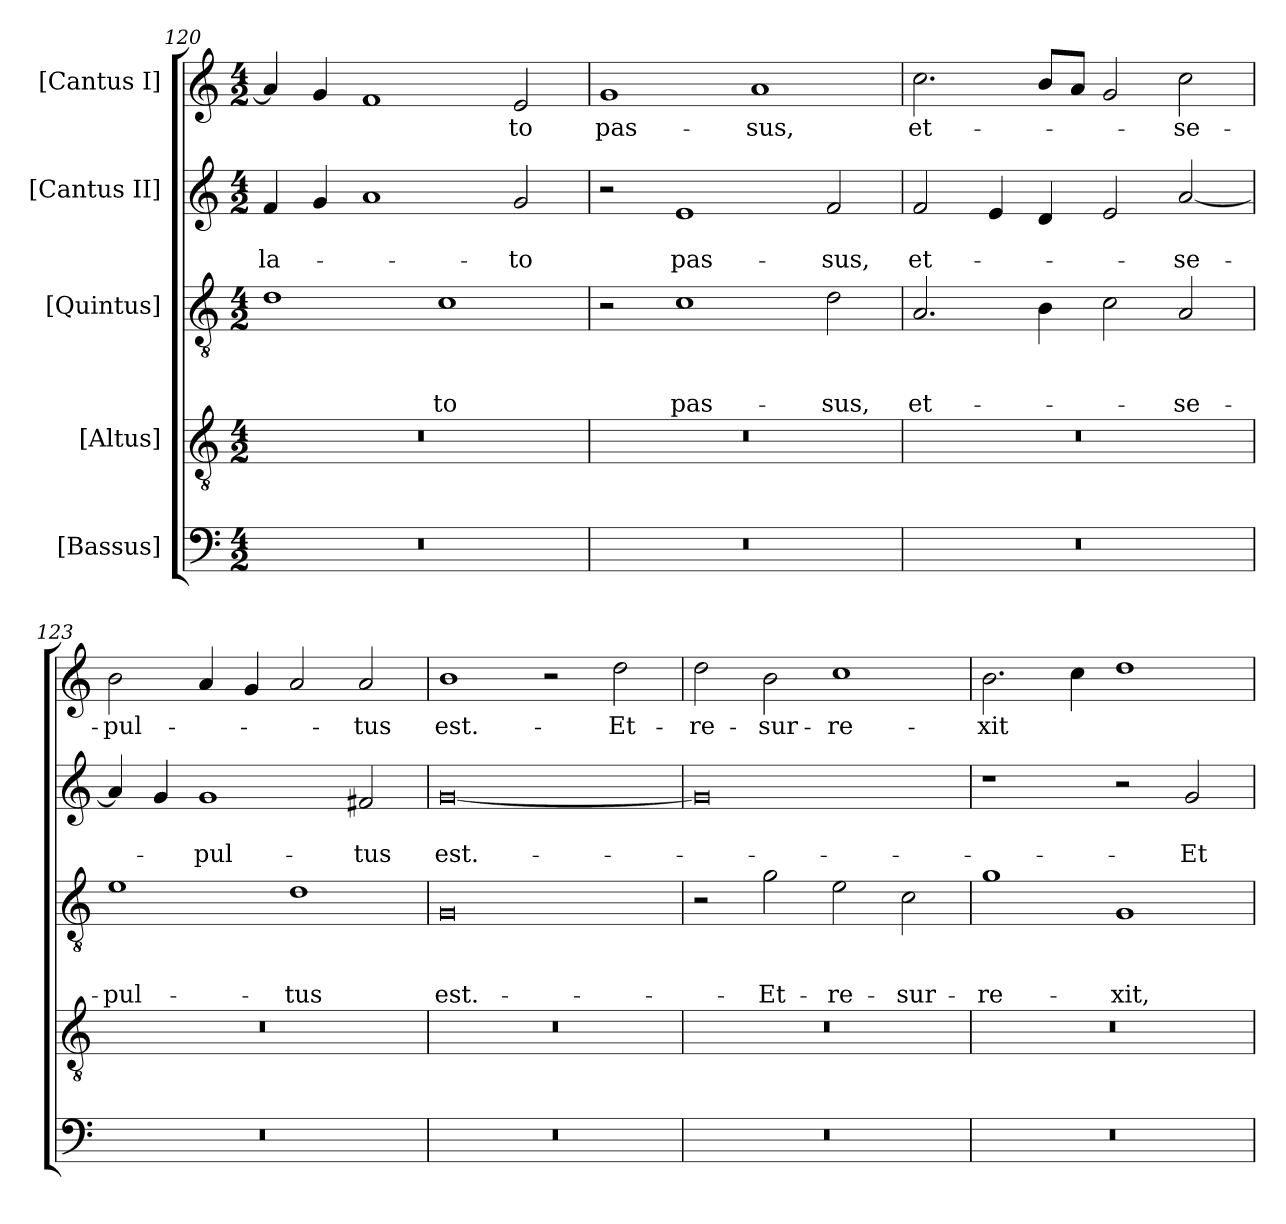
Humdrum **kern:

**kern	**kern	**kern	**text	**text	**text	**kern	**text	**text	**kern	**text
*part5	*part4	*part3	*part3	*part3	*part3	*part2	*part2	*part2	*part1	*part1
*staff5	*staff4	*staff3	*staff3	*staff3	*staff3	*staff2	*staff2	*staff2	*staff1	*staff1
*I"[Bassus]	*I"[Altus]	*I"[Quintus]	*	*	*	*I"[Cantus II]	*	*	*I"[Cantus I]	*
*clefF4	*clefGv2	*clefGv2	*	*	*	*clefG2	*	*	*clefG2	*
*k[]	*k[]	*k[]	*	*	*	*k[]	*	*	*k[]	*
*M4/2	*M4/2	*M4/2	*	*	*	*M4/2	*	*	*M4/2	*
=120	=120	=120	=120	=120	=120	=120	=120	=120	=120	=120
0r	0r	1d\	.	.	.	4f/	.	-la-	4a/]	.
.	.	.	.	.	.	4g/	.	.	4g/	.
.	.	.	.	.	.	1a/	.	.	1f/	.
.	.	1c\	.	.	-to	.	.	.	.	.
.	.	.	.	.	.	2g/	.	-to	2e/	-to
=121	=121	=121	=121	=121	=121	=121	=121	=121	=121	=121
0r	0r	2r	.	.	.	2r	.	.	1g/	pas-
.	.	1c\	.	.	pas-	1e/	.	pas-	.	.
.	.	.	.	.	.	.	.	.	1a/	-sus,
.	.	2d\	.	.	-sus,	2f/	.	-sus,	.	.
=122	=122	=122	=122	=122	=122	=122	=122	=122	=122	=122
0r	0r	2.A/	.	.	et-	2f/	.	et-	2.cc\	et-
.	.	.	.	.	.	4e/	.	.	.	.
.	.	4B\	.	.	.	4d/	.	.	8b/L	.
.	.	.	.	.	.	.	.	.	8a/J	.
.	.	2c\	.	.	.	2e/	.	.	2g/	.
.	.	2A/	.	.	se-	[2a/	.	se-	2cc\	se-
=123	=123	=123	=123	=123	=123	=123	=123	=123	=123	=123
0r	0r	1e\	.	.	-pul-	4a/]	.	.	2b\	-pul-
.	.	.	.	.	.	4g/	.	.	.	.
.	.	.	.	.	.	1g/	.	-pul-	4a/	.
.	.	.	.	.	.	.	.	.	4g/	.
.	.	1d\	.	.	-tus	.	.	.	2a/	.
.	.	.	.	.	.	2f#X/	.	-tus	2a/	-tus
=124	=124	=124	=124	=124	=124	=124	=124	=124	=124	=124
0r	0r	0G/	.	.	est.-	[0g/	.	est.-	1b\	est.-
.	.	.	.	.	.	.	.	.	2r	.
.	.	.	.	.	.	.	.	.	2dd\	Et-
=125	=125	=125	=125	=125	=125	=125	=125	=125	=125	=125
0r	0r	2r	.	.	.	0g/]	.	.	2dd\	re-
.	.	2g\	.	.	Et-	.	.	.	2b\	-sur-
.	.	2e\	.	.	re-	.	.	.	1cc\	-re-
.	.	2c\	.	.	-sur-	.	.	.	.	.
=126	=126	=126	=126	=126	=126	=126	=126	=126	=126	=126
0r	0r	1g\	.	.	-re-	1r	.	.	2.b\	-xit
.	.	.	.	.	.	.	.	.	4cc\	.
.	.	1G/	.	.	-xit,	2r	.	.	1dd\	.
.	.	.	.	.	.	2g/	.	Et-	.	.
=	=	=	=	=	=	=	=	=	=	=
*-	*-	*-	*-	*-	*-	*-	*-	*-	*-	*-
